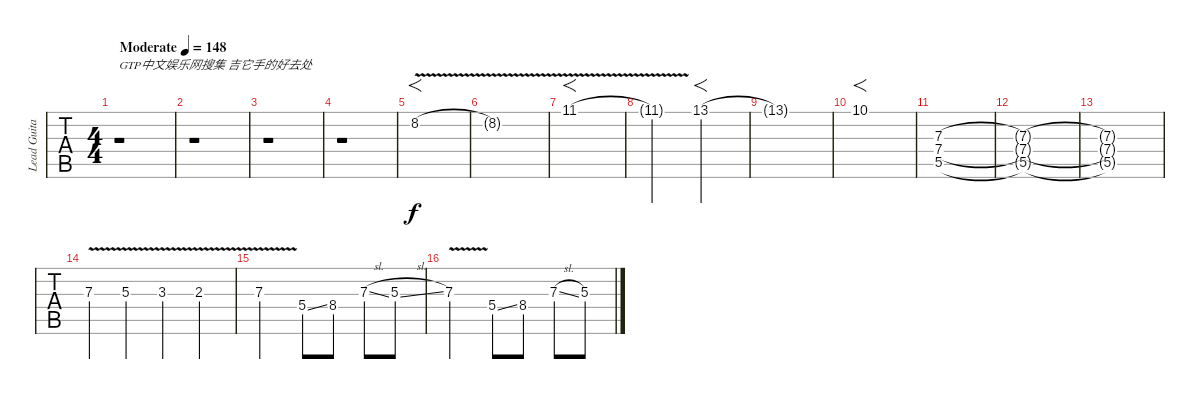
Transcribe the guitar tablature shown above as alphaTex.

\track ("Lead Guitar" "Lead Guita") {instrument distortionguitar}
\staff {tabs}
\tuning (E4 B3 G3 D3 A2 E2) {hide}
\ts (4 4)
\tempo (148 "Moderate")
\clef g2
\ks c
r.1{txt "GTP中文娱乐网搜集 吉它手的好去处" dy f instrument distortionguitar} |
r.1 |
r.1 |
r.1 |
8.2{v}.1{f} |
8.2{t}.1 |
11.1{v}.1{f} |
11.1{t}.2 13.1.2{f} |
13.1{t}.1 |
10.1.1{f} |
(7.3 7.4 5.5).1 |
(7.3{t} 7.4{t} 5.5{t}).1 |
(7.3{t} 7.4{t} 5.5{t}).1 |
7.3{v}.4 5.3{v}.4 3.3{v}.4 2.3{v}.4 |
7.3{v}.2 5.4{ss}.8 8.4.8 7.3{sl}.8 5.3{sl}.8 |
7.3{v}.2 5.4{ss}.8 8.4.8 7.3{sl}.8 5.3{sl}.8
